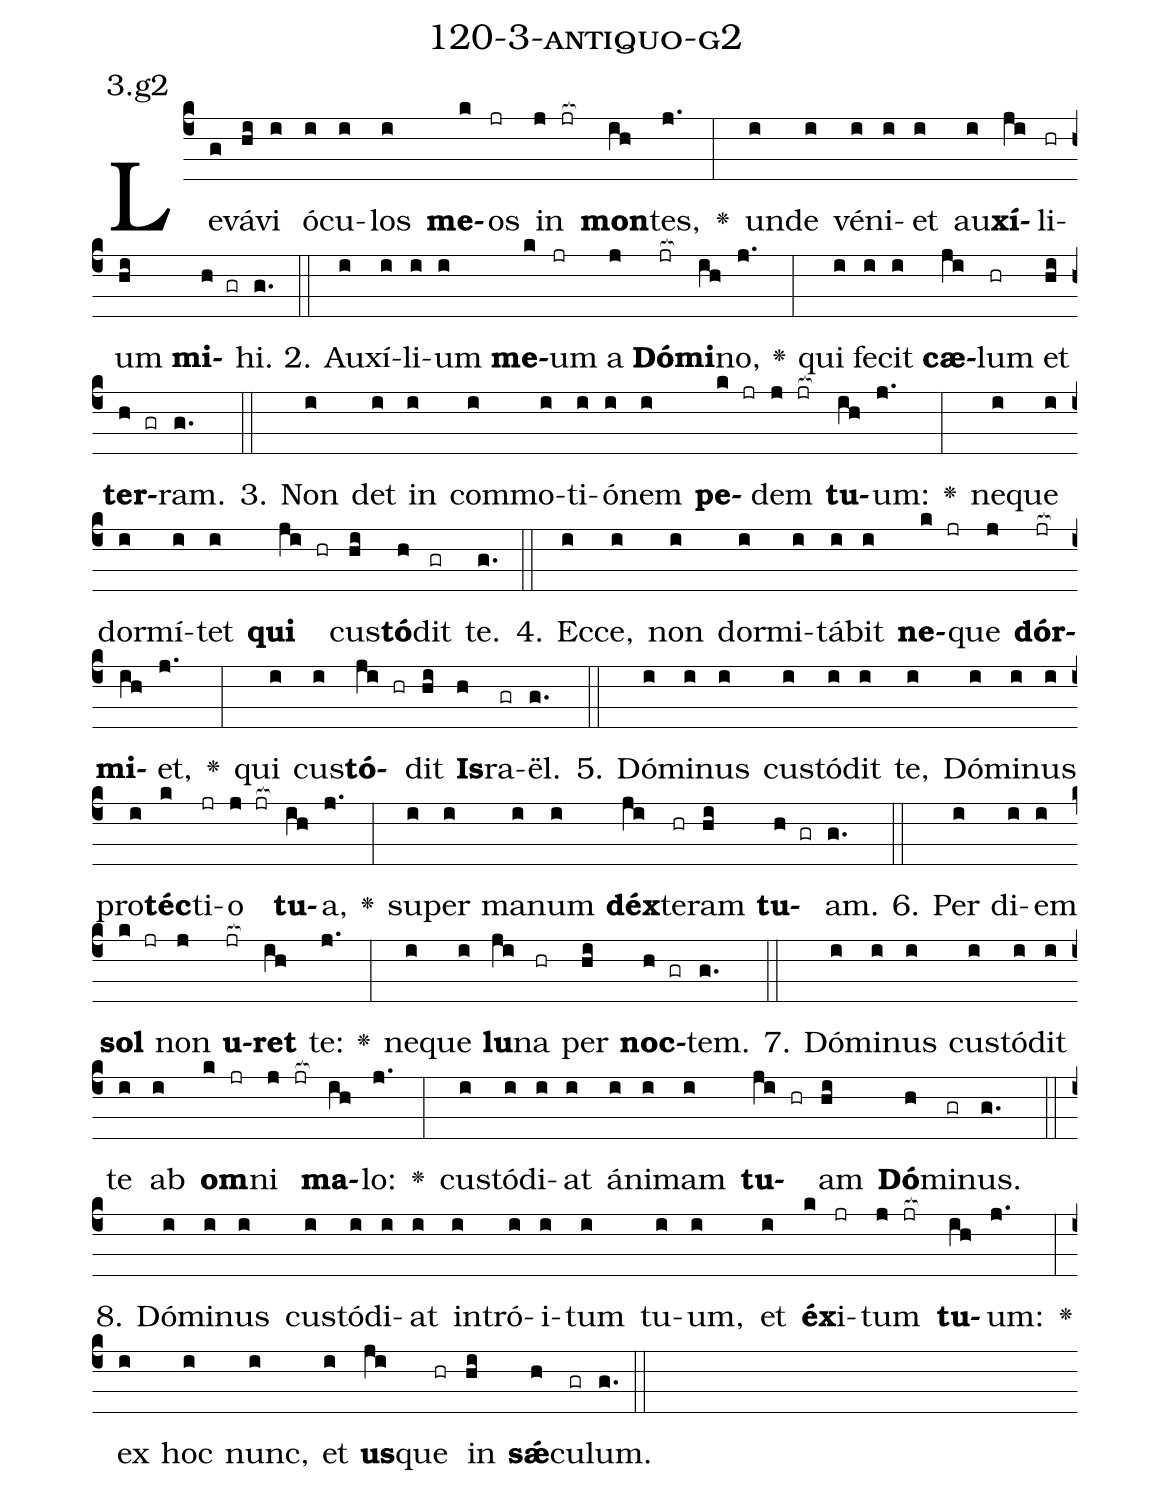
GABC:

name: 120-3-antiquo-g2;
annotation: 3.g2;
%%
(c4)Le(g)vá(hi)vi(i) ó(i)cu(i)los(i) <b>me</b>(k)os(jr) in(j jr[ocb:1{]) <b>mon</b>(ih[ocb:0}])tes,(j.) <v>\greheightstar</v>(:) un(i)de(i) vé(i)ni(i)et(i) au(i)<b>xí</b>(ji)li(hr)um(hi) <b>mi</b>(h gr)hi.(g.) (::)
2. Au(i)xí(i)li(i)um(i) <b>me</b>(k)um(jr) a(j) <b>Dó</b>(jr[ocb:1{])<b>mi</b>(ih[ocb:0}])no,(j.) <v>\greheightstar</v>(:) qui(i) fe(i)cit(i) <b>cæ</b>(ji)lum(hr) et(hi) <b>ter</b>(h gr)ram.(g.) (::)
3. Non(i) det(i) in(i) com(i)mo(i)ti(i)ó(i)nem(i) <b>pe</b>(k jr)dem(j jr[ocb:1{]) <b>tu</b>(ih[ocb:0}])um:(j.) <v>\greheightstar</v>(:) ne(i)que(i) dor(i)mí(i)tet(i) <b>qui</b>(ji hr) cus(hi)<b>tó</b>(h)dit(gr) te.(g.) (::)
4. Ec(i)ce,(i) non(i) dor(i)mi(i)tá(i)bit(i) <b>ne</b>(k jr)que(j) <b>dór</b>(jr[ocb:1{])<b>mi</b>(ih[ocb:0}])et,(j.) <v>\greheightstar</v>(:) qui(i) cus(i)<b>tó</b>(ji hr)dit(hi) <b>Is</b>(h)ra(gr)ël.(g.) (::)
5. Dó(i)mi(i)nus(i) cus(i)tó(i)dit(i) te,(i) Dó(i)mi(i)nus(i) pro(i)<b>téc</b>(k)ti(jr)o(j jr[ocb:1{]) <b>tu</b>(ih[ocb:0}])a,(j.) <v>\greheightstar</v>(:) su(i)per(i) ma(i)num(i) <b>déx</b>(ji)te(hr)ram(hi) <b>tu</b>(h gr)am.(g.) (::)
6. Per(i) di(i)em(i) <b>sol</b>(k jr) non(j) <b>u</b>(jr[ocb:1{])<b>ret</b>(ih[ocb:0}]) te:(j.) <v>\greheightstar</v>(:) ne(i)que(i) <b>lu</b>(ji)na(hr) per(hi) <b>noc</b>(h gr)tem.(g.) (::)
7. Dó(i)mi(i)nus(i) cus(i)tó(i)dit(i) te(i) ab(i) <b>om</b>(k jr)ni(j jr[ocb:1{]) <b>ma</b>(ih[ocb:0}])lo:(j.) <v>\greheightstar</v>(:) cus(i)tó(i)di(i)at(i) á(i)ni(i)mam(i) <b>tu</b>(ji hr)am(hi) <b>Dó</b>(h)mi(gr)nus.(g.) (::)
8. Dó(i)mi(i)nus(i) cus(i)tó(i)di(i)at(i) in(i)tró(i)i(i)tum(i) tu(i)um,(i) et(i) <b>éx</b>(k)i(jr)tum(j jr[ocb:1{]) <b>tu</b>(ih[ocb:0}])um:(j.) <v>\greheightstar</v>(:) ex(i) hoc(i) nunc,(i) et(i) <b>us</b>(ji)que(hr) in(hi) <b>sǽ</b>(h)cu(gr)lum.(g.) (::)
